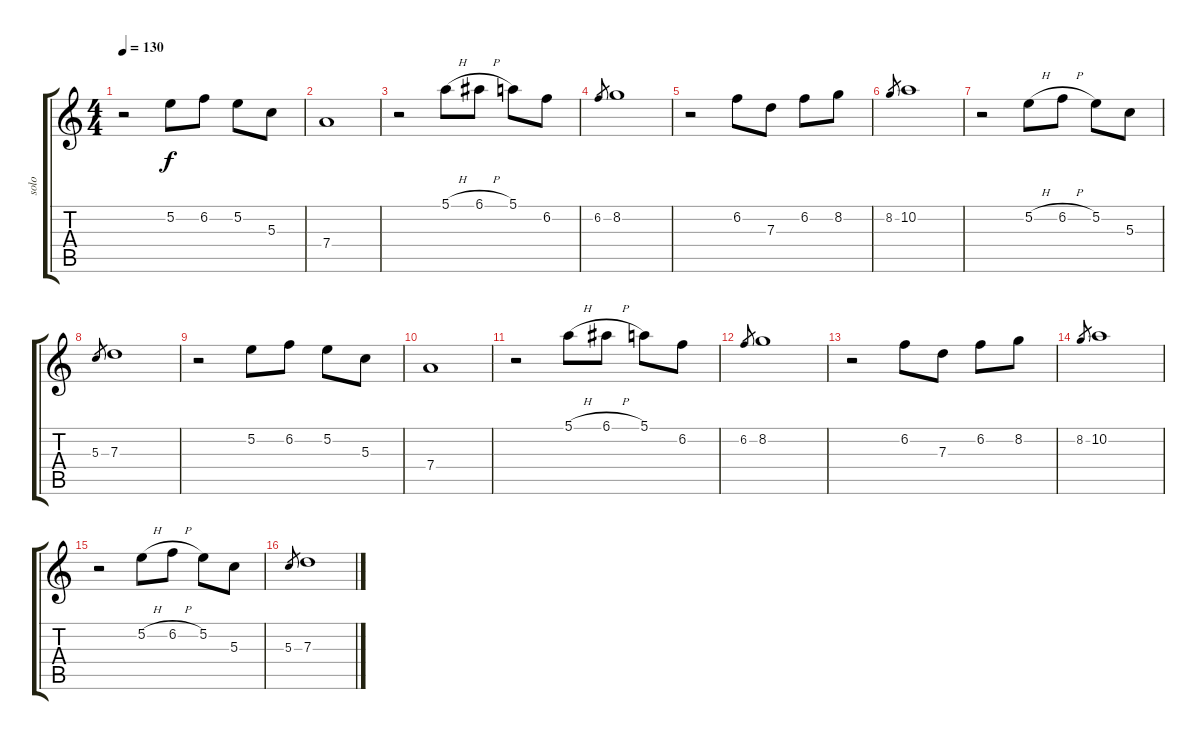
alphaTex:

\track ("solo" "solo") {instrument acousticguitarnylon}
\staff {score tabs}
\tuning (E4 B3 G3 D3 A2 E2) {hide}
\ts (4 4)
\tempo 130
\clef g2
\ks c
r.2{dy f} 5.2.8 6.2.8 5.2.8 5.3.8 |
7.4.1 |
r.2 5.1{h}.8 6.1{h}.8 5.1.8 6.2.8 |
6.2.8{gr} 8.2.1 |
r.2 6.2.8 7.3.8 6.2.8 8.2.8 |
8.2.8{gr} 10.2.1 |
r.2 5.2{h}.8 6.2{h}.8 5.2.8 5.3.8 |
5.3.8{gr} 7.3.1 |
r.2 5.2.8 6.2.8 5.2.8 5.3.8 |
7.4.1 |
r.2 5.1{h}.8 6.1{h}.8 5.1.8 6.2.8 |
6.2.8{gr} 8.2.1 |
r.2 6.2.8 7.3.8 6.2.8 8.2.8 |
8.2.8{gr} 10.2.1 |
r.2 5.2{h}.8 6.2{h}.8 5.2.8 5.3.8 |
5.3.8{gr} 7.3.1
